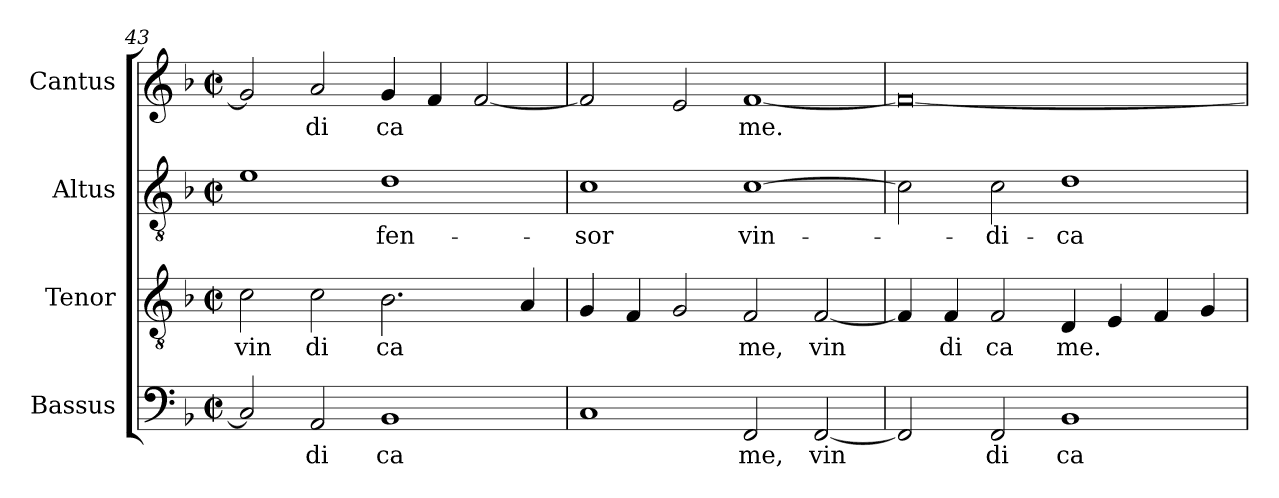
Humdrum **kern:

**kern	**text	**kern	**text	**kern	**text	**kern	**text
*part4	*part4	*part3	*part3	*part2	*part2	*part1	*part1
*staff4	*staff4	*staff3	*staff3	*staff2	*staff2	*staff1	*staff1
*I"Bassus	*	*I"Tenor	*	*I"Altus	*	*I"Cantus	*
*clefF4	*	*clefGv2	*	*clefGv2	*	*clefG2	*
*k[b-]	*	*k[b-]	*	*k[b-]	*	*k[b-]	*
*F:	*	*F:	*	*F:	*	*F:	*
*M2/2	*	*M2/2	*	*M2/2	*	*M2/2	*
*met(c|)	*	*met(c|)	*	*met(c|)	*	*met(c|)	*
=43	=43	=43	=43	=43	=43	=43	=43
!	!	!	!LO:LY:b:cj	!	!	!	!
2C/]	.	2c\	vin	1e	.	2g/]	.
!	!LO:LY:b:cj	!	!LO:LY:b:cj	!	!	!	!LO:LY:b:cj
2AA/	di	2c\	di	.	.	2a/	di
!	!LO:LY:b:cj	!	!LO:LY:b:cj	!	!LO:LY:b:cj	!	!LO:LY:b:cj
1BB-	ca	2.B-\	ca	1d	-fen-	4g/	ca
.	.	.	.	.	.	4f/	.
.	.	.	.	.	.	[<2f/	.
.	.	4A/	.	.	.	.	.
=44	=44	=44	=44	=44	=44	=44	=44
!	!	!	!	!	!LO:LY:b:cj	!	!
1C	.	4G/	.	1c	-sor	2f/]	.
.	.	4F/	.	.	.	.	.
.	.	2G/	.	.	.	2e/	.
!	!LO:LY:b:cj	!	!LO:LY:b:cj	!	!LO:LY:b:cj	!	!LO:LY:b:cj
2FF/	me,	2F/	me,	[>1c	vin-	[<1f	me.
!	!LO:LY:b	!	!LO:LY:b	!	!	!	!
[<2FF/	vin	[<2F/	vin	.	.	.	.
=45	=45	=45	=45	=45	=45	=45	=45
2FF/]	.	4F/]	.	2c\]	.	0f_<	.
!	!	!	!LO:LY:b:cj	!	!	!	!
.	.	4F/	di	.	.	.	.
!	!LO:LY:b:cj	!	!LO:LY:b:cj	!	!LO:LY:b:cj	!	!
2FF/	di	2F/	ca	2c\	-di-	.	.
!	!LO:LY:b:cj	!	!LO:LY:b	!	!LO:LY:b:cj	!	!
1BB-	ca	4D/	me.	1d	-ca	.	.
.	.	4E/	.	.	.	.	.
.	.	4F/	.	.	.	.	.
.	.	4G/	.	.	.	.	.
=	=	=	=	=	=	=	=
*-	*-	*-	*-	*-	*-	*-	*-
